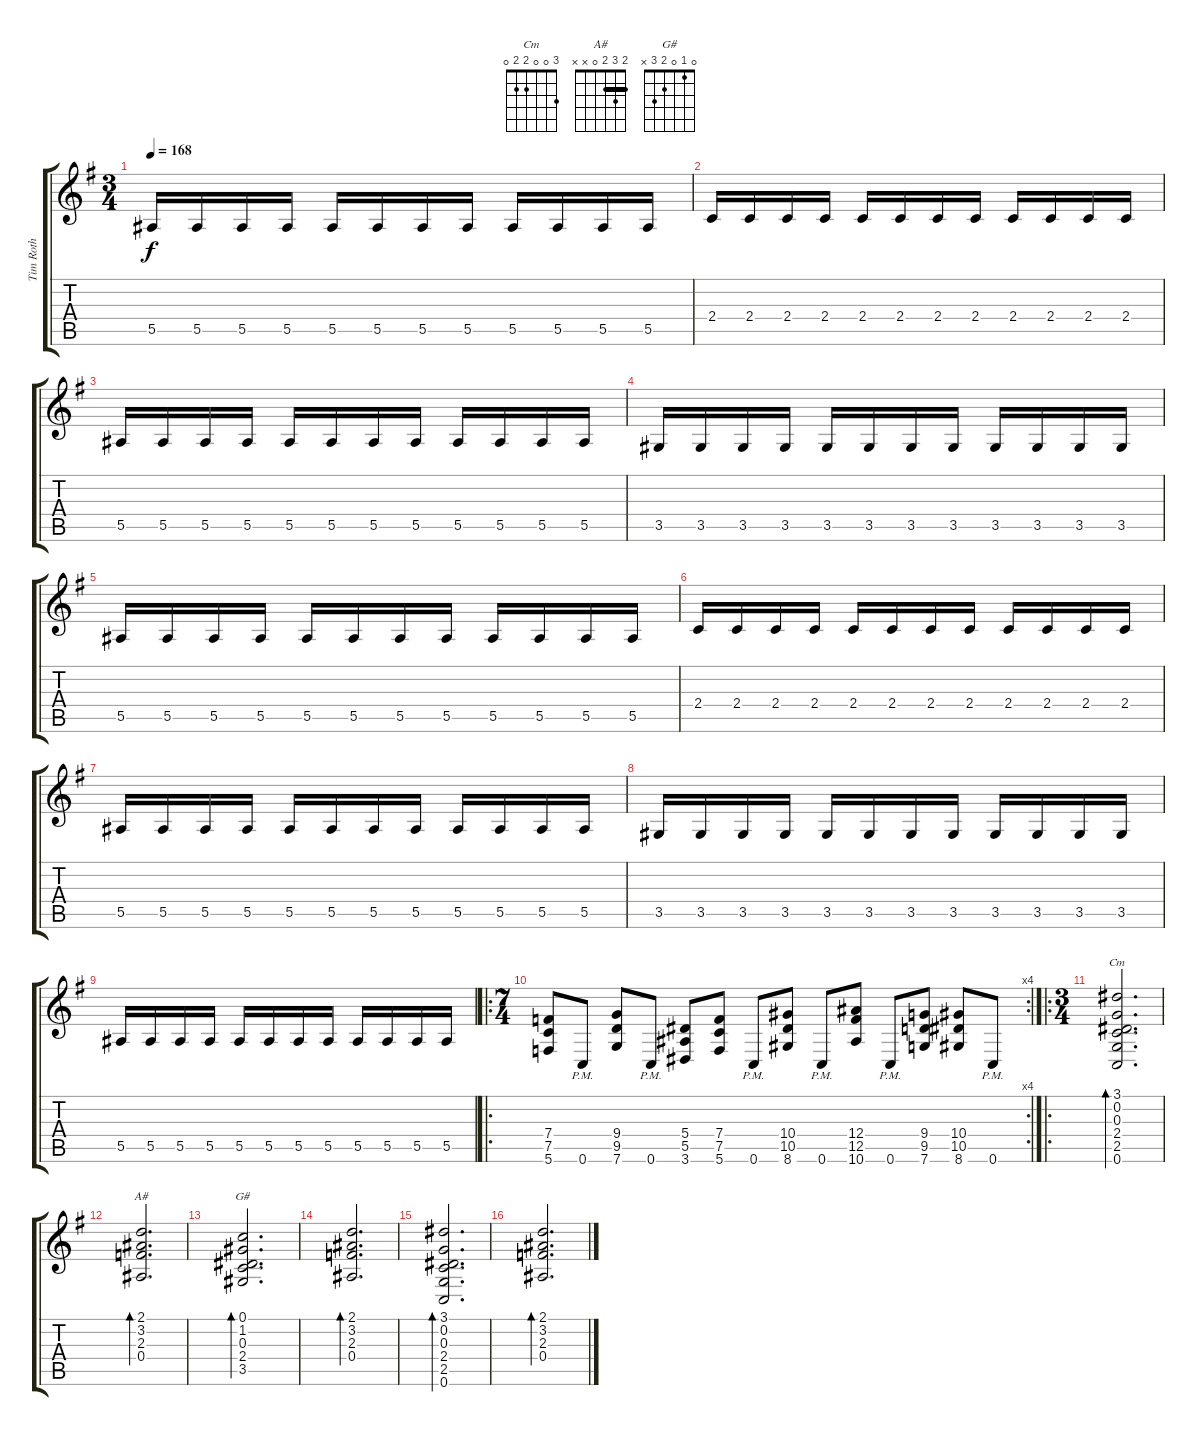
\track ("Tim Roth" "Tim Roth") {instrument electricguitarjazz}
\staff {score tabs}
\tuning (C4 G3 Eb3 Bb2 F2 C2) {hide}
\chord ("Cm" 3 0 0 2 2 0)
\chord ("A#" 2 3 2 0 x x) {barre 2}
\chord ("G#" 0 1 0 2 3 x)
\ts (3 4)
\tempo 168
\clef g2
\ks g
5.5.16{dy f} 5.5.16 5.5.16 5.5.16 5.5.16 5.5.16 5.5.16 5.5.16 5.5.16 5.5.16 5.5.16 5.5.16 |
2.4.16 2.4.16 2.4.16 2.4.16 2.4.16 2.4.16 2.4.16 2.4.16 2.4.16 2.4.16 2.4.16 2.4.16 |
5.5.16 5.5.16 5.5.16 5.5.16 5.5.16 5.5.16 5.5.16 5.5.16 5.5.16 5.5.16 5.5.16 5.5.16 |
3.5.16 3.5.16 3.5.16 3.5.16 3.5.16 3.5.16 3.5.16 3.5.16 3.5.16 3.5.16 3.5.16 3.5.16 |
5.5.16 5.5.16 5.5.16 5.5.16 5.5.16 5.5.16 5.5.16 5.5.16 5.5.16 5.5.16 5.5.16 5.5.16 |
2.4.16 2.4.16 2.4.16 2.4.16 2.4.16 2.4.16 2.4.16 2.4.16 2.4.16 2.4.16 2.4.16 2.4.16 |
5.5.16 5.5.16 5.5.16 5.5.16 5.5.16 5.5.16 5.5.16 5.5.16 5.5.16 5.5.16 5.5.16 5.5.16 |
3.5.16 3.5.16 3.5.16 3.5.16 3.5.16 3.5.16 3.5.16 3.5.16 3.5.16 3.5.16 3.5.16 3.5.16 |
5.5.16 5.5.16 5.5.16 5.5.16 5.5.16 5.5.16 5.5.16 5.5.16 5.5.16 5.5.16 5.5.16 5.5.16 |
\ro
\rc 4
\ts (7 4)
(7.4 7.5 5.6).8 0.6{pm}.8 (9.4 9.5 7.6).8 0.6{pm}.8 (5.4 5.5 3.6).8 (7.4 7.5 5.6).8 0.6{pm}.8 (10.4 10.5 8.6).8 0.6{pm}.8 (12.4 12.5 10.6).8 0.6{pm}.8 (9.4 9.5 7.6).8 (10.4 10.5 8.6).8 0.6{pm}.8 |
\ro
\ts (3 4)
(3.1 0.2 0.3 2.4 2.5 0.6).2{d bd 240 ch "Cm"} |
(2.1 3.2 2.3 0.4).2{d bd 240 ch "A#"} |
(0.1 1.2 0.3 2.4 3.5).2{d bd 240 ch "G#"} |
(2.1 3.2 2.3 0.4).2{d bd 240} |
(3.1 0.2 0.3 2.4 2.5 0.6).2{d bd 240} |
(2.1 3.2 2.3 0.4).2{d bd 240}
